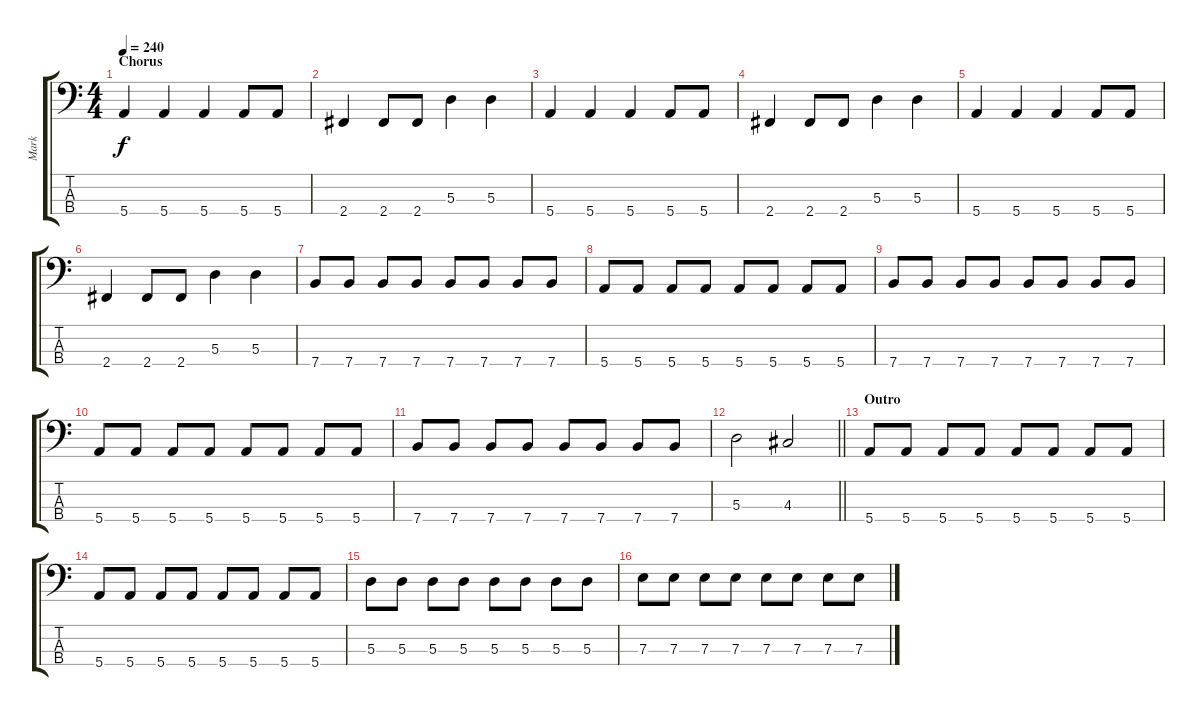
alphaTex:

\track ("Mark" "Mark") {instrument electricbassfinger}
\staff {score tabs}
\tuning (G2 D2 A1 E1) {hide}
\ts (4 4)
\section ("" "Chorus")
\tempo 240
\clef f4
\ks c
5.4.4{dy f} 5.4.4 5.4.4 5.4.8 5.4.8 |
2.4.4 2.4.8 2.4.8 5.3.4 5.3.4 |
5.4.4 5.4.4 5.4.4 5.4.8 5.4.8 |
2.4.4 2.4.8 2.4.8 5.3.4 5.3.4 |
5.4.4 5.4.4 5.4.4 5.4.8 5.4.8 |
2.4.4 2.4.8 2.4.8 5.3.4 5.3.4 |
7.4.8 7.4.8 7.4.8 7.4.8 7.4.8 7.4.8 7.4.8 7.4.8 |
5.4.8 5.4.8 5.4.8 5.4.8 5.4.8 5.4.8 5.4.8 5.4.8 |
7.4.8 7.4.8 7.4.8 7.4.8 7.4.8 7.4.8 7.4.8 7.4.8 |
5.4.8 5.4.8 5.4.8 5.4.8 5.4.8 5.4.8 5.4.8 5.4.8 |
7.4.8 7.4.8 7.4.8 7.4.8 7.4.8 7.4.8 7.4.8 7.4.8 |
\barLineRight lightlight
5.3.2 4.3.2 |
\section ("" "Outro")
5.4.8 5.4.8 5.4.8 5.4.8 5.4.8 5.4.8 5.4.8 5.4.8 |
5.4.8 5.4.8 5.4.8 5.4.8 5.4.8 5.4.8 5.4.8 5.4.8 |
5.3.8 5.3.8 5.3.8 5.3.8 5.3.8 5.3.8 5.3.8 5.3.8 |
7.3.8 7.3.8 7.3.8 7.3.8 7.3.8 7.3.8 7.3.8 7.3.8
